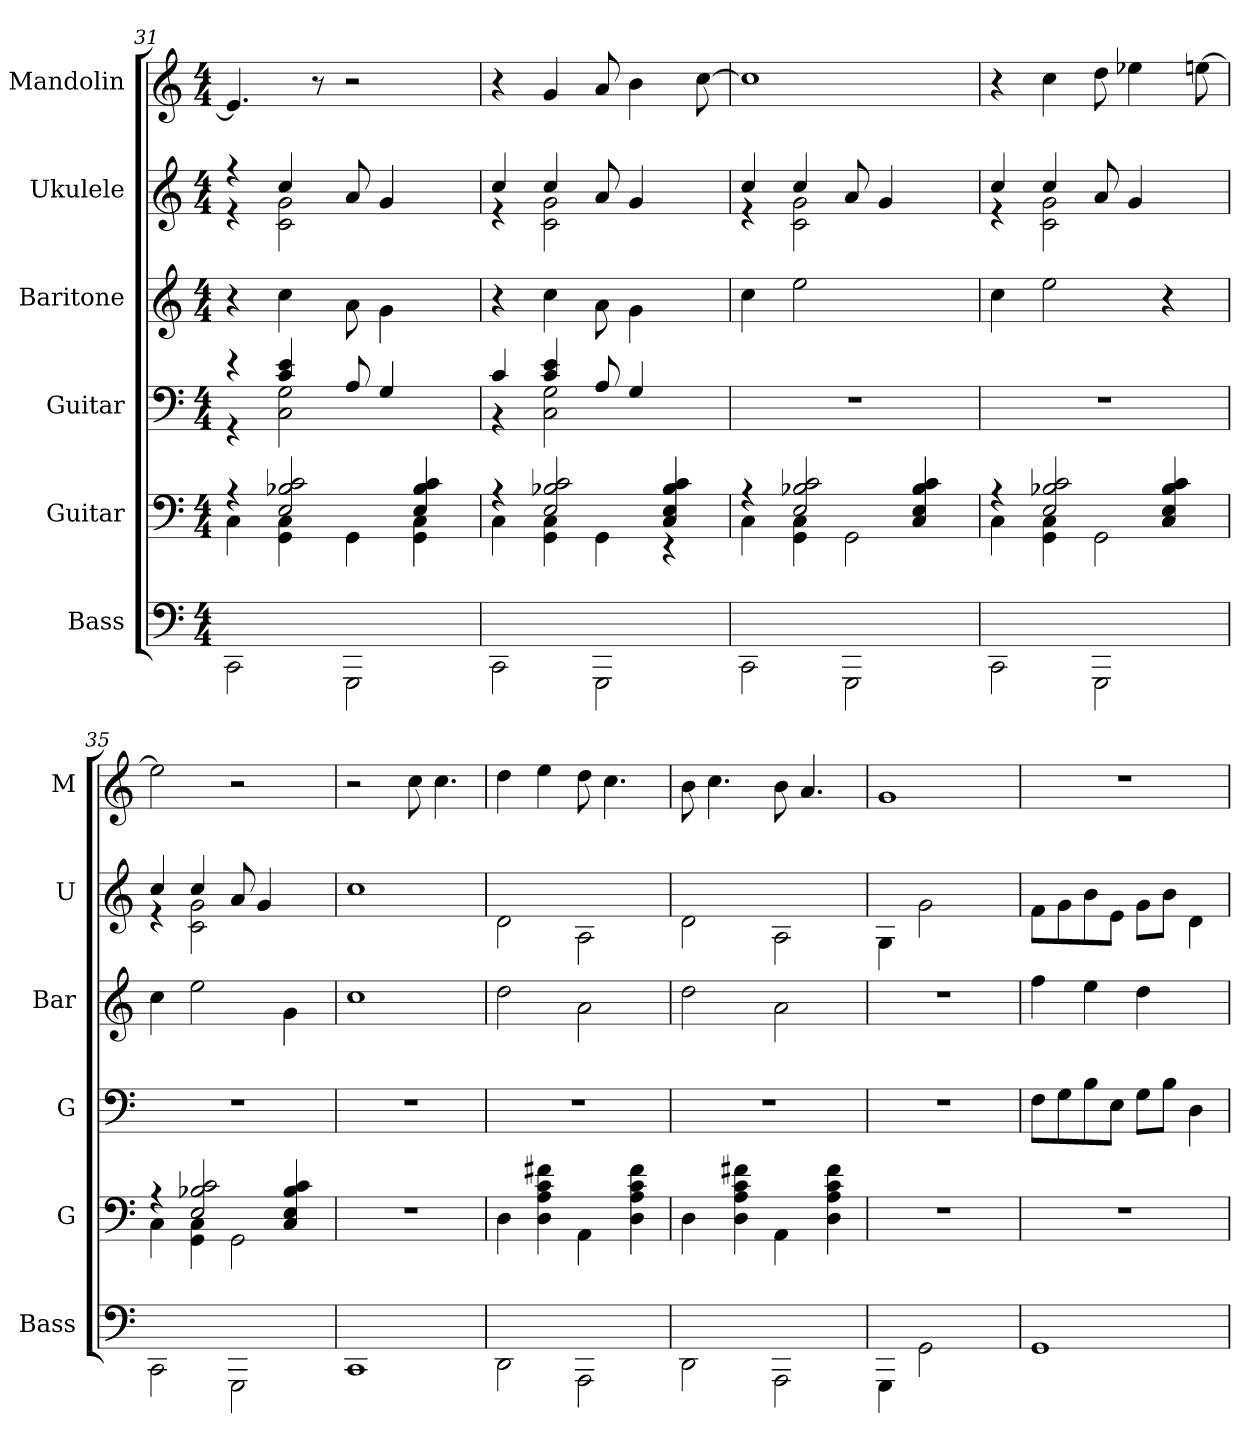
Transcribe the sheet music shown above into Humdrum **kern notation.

**kern	**kern	**kern	**kern	**kern	**kern
*part6	*part5	*part4	*part3	*part2	*part1
*staff6	*staff5	*staff4	*staff3	*staff2	*staff1
*I"Bass	*I"Guitar	*I"Guitar	*I"Baritone	*I"Ukulele	*I"Mandolin
*I'Bass	*I'G	*I'G	*I'Bar	*I'U	*I'M
!!LO:PB:g=z
*	*	*	*	*	*clefG2
*	*	*	*ITrd7c12	*	*
*k[]	*k[]	*k[]	*k[]	*k[]	*k[]
*M4/4	*M4/4	*M4/4	*M4/4	*M4/4	*M4/4
=31	=31	=31	=31	=31	=31
*	*^	*^	*	*^	*
2CC\	4r	4C\	4r	4r	4r	4r	4r	4.e/]
.	2E/ 2B-/ 2c/	4GG\ 4C\	4c/ 4e/	2C\ 2G\	4c\	4cc/	2c\ 2g\	.
.	.	.	.	.	.	.	.	8r
2GGG\	.	4GG\	8A/	.	8A\	8a/	.	2r
.	.	.	4G/	.	4G\	4g/	.	.
.	4E/ 4B-/ 4c/	4GG\ 4C\	.	4ryy	.	.	4ryy	.
.	.	.	8ryy	.	8ryy	8ryy	.	.
=32	=32	=32	=32	=32	=32	=32	=32	=32
2CC\	4r	4C\	4c/	4r	4r	4cc/	4r	4r
.	2E/ 2B-/ 2c/	4GG\ 4C\	4c/ 4e/	2C\ 2G\	4c\	4cc/	2c\ 2g\	4g/
2GGG\	.	4GG\	8A/	.	8A\	8a/	.	8a/
.	.	.	4G/	.	4G\	4g/	.	4b\
.	4C/ 4E/ 4B-/ 4c/	4r	.	4ryy	.	.	4ryy	.
.	.	.	8ryy	.	8ryy	8ryy	.	[8cc\
*	*	*	*v	*v	*	*	*	*
=33	=33	=33	=33	=33	=33	=33	=33
2CC\	4r	4C\	1r	4c\	4cc/	4r	1cc]
.	2E/ 2B-/ 2c/	4GG\ 4C\	.	2e\	4cc/	2c\ 2g\	.
2GGG\	.	2GG\	.	.	8a/	.	.
.	.	.	.	.	4g/	.	.
.	4C/ 4E/ 4B-/ 4c/	.	.	4ryy	.	4ryy	.
.	.	.	.	.	8ryy	.	.
=34	=34	=34	=34	=34	=34	=34	=34
2CC\	4r	4C\	1r	4c\	4cc/	4r	4r
.	2E/ 2B-/ 2c/	4GG\ 4C\	.	2e\	4cc/	2c\ 2g\	4cc\
2GGG\	.	2GG\	.	.	8a/	.	8dd\
.	.	.	.	.	4g/	.	4ee-X\
.	4C/ 4E/ 4B-/ 4c/	.	.	4r	.	4ryy	.
.	.	.	.	.	8ryy	.	[8een\
=35	=35	=35	=35	=35	=35	=35	=35
2CC\	4r	4C\	1r	4c\	4cc/	4r	2ee\]
.	2E/ 2B-/ 2c/	4GG\ 4C\	.	2e\	4cc/	2c\ 2g\	.
2GGG\	.	2GG\	.	.	8a/	.	2r
.	.	.	.	.	4g/	.	.
.	4C/ 4E/ 4B-/ 4c/	.	.	4G\	.	4ryy	.
.	.	.	.	.	8ryy	.	.
*	*v	*v	*	*	*v	*v	*
=36	=36	=36	=36	=36	=36
1CC	1r	1r	1c	1cc	2r
.	.	.	.	.	8cc\
.	.	.	.	.	4.cc\
=37	=37	=37	=37	=37	=37
2DD\	4D\	1r	2d\	2d\	4dd\
.	4D\ 4A\ 4c\ 4f#\	.	.	.	4ee\
2AAA\	4AA\	.	2A\	2A\	8dd\
.	.	.	.	.	4.cc\
.	4D\ 4A\ 4c\ 4f#\	.	.	.	.
=38	=38	=38	=38	=38	=38
2DD\	4D\	1r	2d\	2d\	8b\
.	.	.	.	.	4.cc\
.	4D\ 4A\ 4c\ 4f#\	.	.	.	.
2AAA\	4AA\	.	2A\	2A\	8b\
.	.	.	.	.	4.a/
.	4D\ 4A\ 4c\ 4f#\	.	.	.	.
=39	=39	=39	=39	=39	=39
4GGG\	1r	1r	1r	4G\	1g
2GG\	.	.	.	2g\	.
4ryy	.	.	.	4ryy	.
=40	=40	=40	=40	=40	=40
1GG	1r	8F\L	4f\	8f\L	1r
.	.	8G\	.	8g\	.
.	.	8B\	4e\	8b\	.
.	.	8E\J	.	8e\J	.
.	.	8G\L	4d\	8g\L	.
.	.	8B\J	.	8b\J	.
.	.	4D\	4ryy	4d\	.
=	=	=	=	=	=
*-	*-	*-	*-	*-	*-
